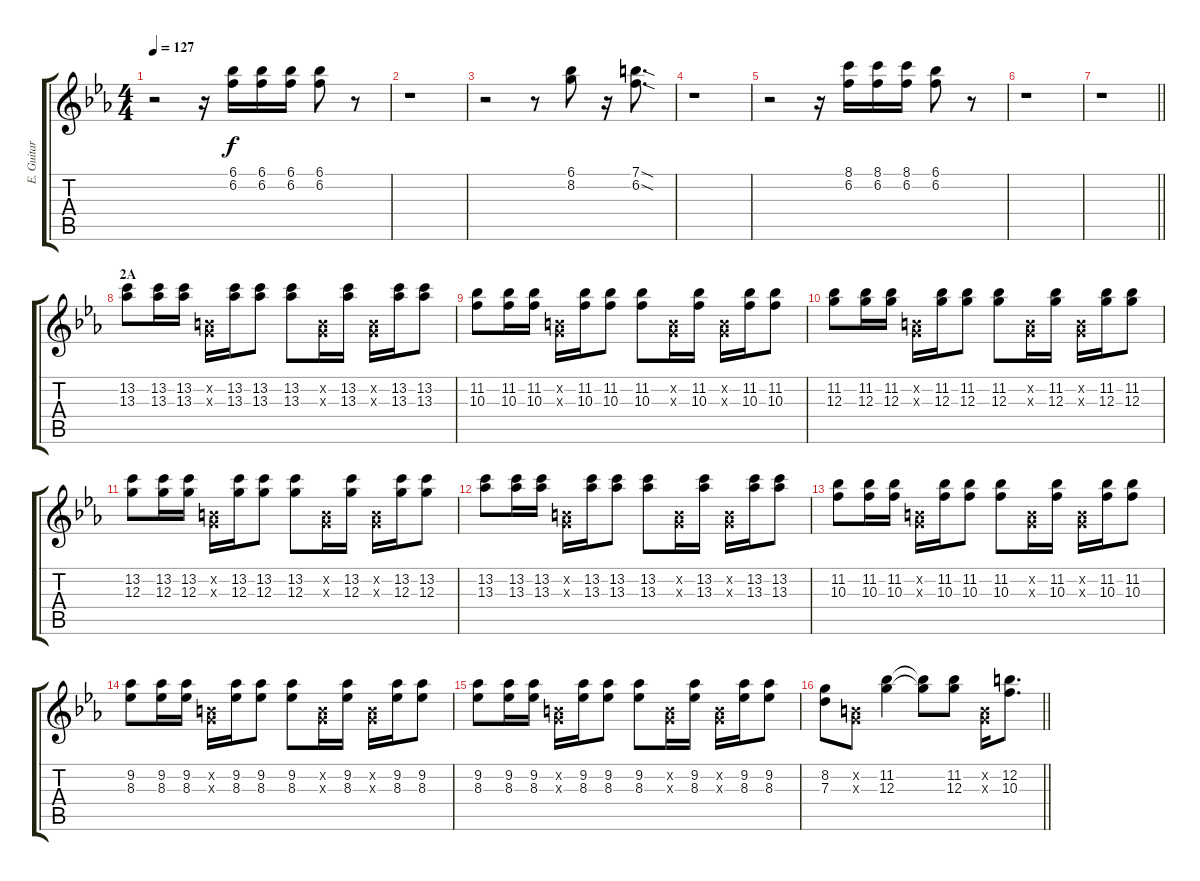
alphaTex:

\track ("E. Guitar I" "E. Guitar ") {instrument electricguitarclean}
\staff {score tabs}
\tuning (E4 B3 G3 D3 A2 E2) {hide}
\ts (4 4)
\tempo 127
\clef g2
\ks eb
r.2{dy f} r.16 (6.1 6.2).16 (6.1 6.2).16 (6.1 6.2).16 (6.1 6.2).8 r.8 |
r.1 |
r.2 r.8 (6.1 8.2).8 r.16 (7.1{sod} 6.2{sod}).8{d} |
r.1 |
r.2 r.16 (8.1 6.2).16 (8.1 6.2).16 (8.1 6.2).16 (6.1 6.2).8 r.8 |
r.1 |
\barLineRight lightlight
r.1 |
\section ("" "2A")
(13.2 13.3).8 (13.2 13.3).16 (13.2 13.3).16 (0.2{x} 0.3{x}).16 (13.2 13.3).16 (13.2 13.3).8 (13.2 13.3).8 (0.2{x} 0.3{x}).16 (13.2 13.3).16 (0.2{x} 0.3{x}).16 (13.2 13.3).16 (13.2 13.3).8 |
(11.2 10.3).8 (11.2 10.3).16 (11.2 10.3).16 (0.2{x} 0.3{x}).16 (11.2 10.3).16 (11.2 10.3).8 (11.2 10.3).8 (0.2{x} 0.3{x}).16 (11.2 10.3).16 (0.2{x} 0.3{x}).16 (11.2 10.3).16 (11.2 10.3).8 |
(11.2 12.3).8 (11.2 12.3).16 (11.2 12.3).16 (0.2{x} 0.3{x}).16 (11.2 12.3).16 (11.2 12.3).8 (11.2 12.3).8 (0.2{x} 0.3{x}).16 (11.2 12.3).16 (0.2{x} 0.3{x}).16 (11.2 12.3).16 (11.2 12.3).8 |
(13.2 12.3).8 (13.2 12.3).16 (13.2 12.3).16 (0.2{x} 0.3{x}).16 (13.2 12.3).16 (13.2 12.3).8 (13.2 12.3).8 (0.2{x} 0.3{x}).16 (13.2 12.3).16 (0.2{x} 0.3{x}).16 (13.2 12.3).16 (13.2 12.3).8 |
(13.2 13.3).8 (13.2 13.3).16 (13.2 13.3).16 (0.2{x} 0.3{x}).16 (13.2 13.3).16 (13.2 13.3).8 (13.2 13.3).8 (0.2{x} 0.3{x}).16 (13.2 13.3).16 (0.2{x} 0.3{x}).16 (13.2 13.3).16 (13.2 13.3).8 |
(11.2 10.3).8 (11.2 10.3).16 (11.2 10.3).16 (0.2{x} 0.3{x}).16 (11.2 10.3).16 (11.2 10.3).8 (11.2 10.3).8 (0.2{x} 0.3{x}).16 (11.2 10.3).16 (0.2{x} 0.3{x}).16 (11.2 10.3).16 (11.2 10.3).8 |
(9.2 8.3).8 (9.2 8.3).16 (9.2 8.3).16 (0.2{x} 0.3{x}).16 (9.2 8.3).16 (9.2 8.3).8 (9.2 8.3).8 (0.2{x} 0.3{x}).16 (9.2 8.3).16 (0.2{x} 0.3{x}).16 (9.2 8.3).16 (9.2 8.3).8 |
(9.2 8.3).8 (9.2 8.3).16 (9.2 8.3).16 (0.2{x} 0.3{x}).16 (9.2 8.3).16 (9.2 8.3).8 (9.2 8.3).8 (0.2{x} 0.3{x}).16 (9.2 8.3).16 (0.2{x} 0.3{x}).16 (9.2 8.3).16 (9.2 8.3).8 |
\barLineRight lightlight
(8.2 7.3).8 (0.2{x} 0.3{x}).8 (11.2 12.3).4 (11.2{t} 12.3{t}).8 (11.2 12.3).8 (0.2{x} 0.3{x}).16 (12.2 10.3).8{d}
